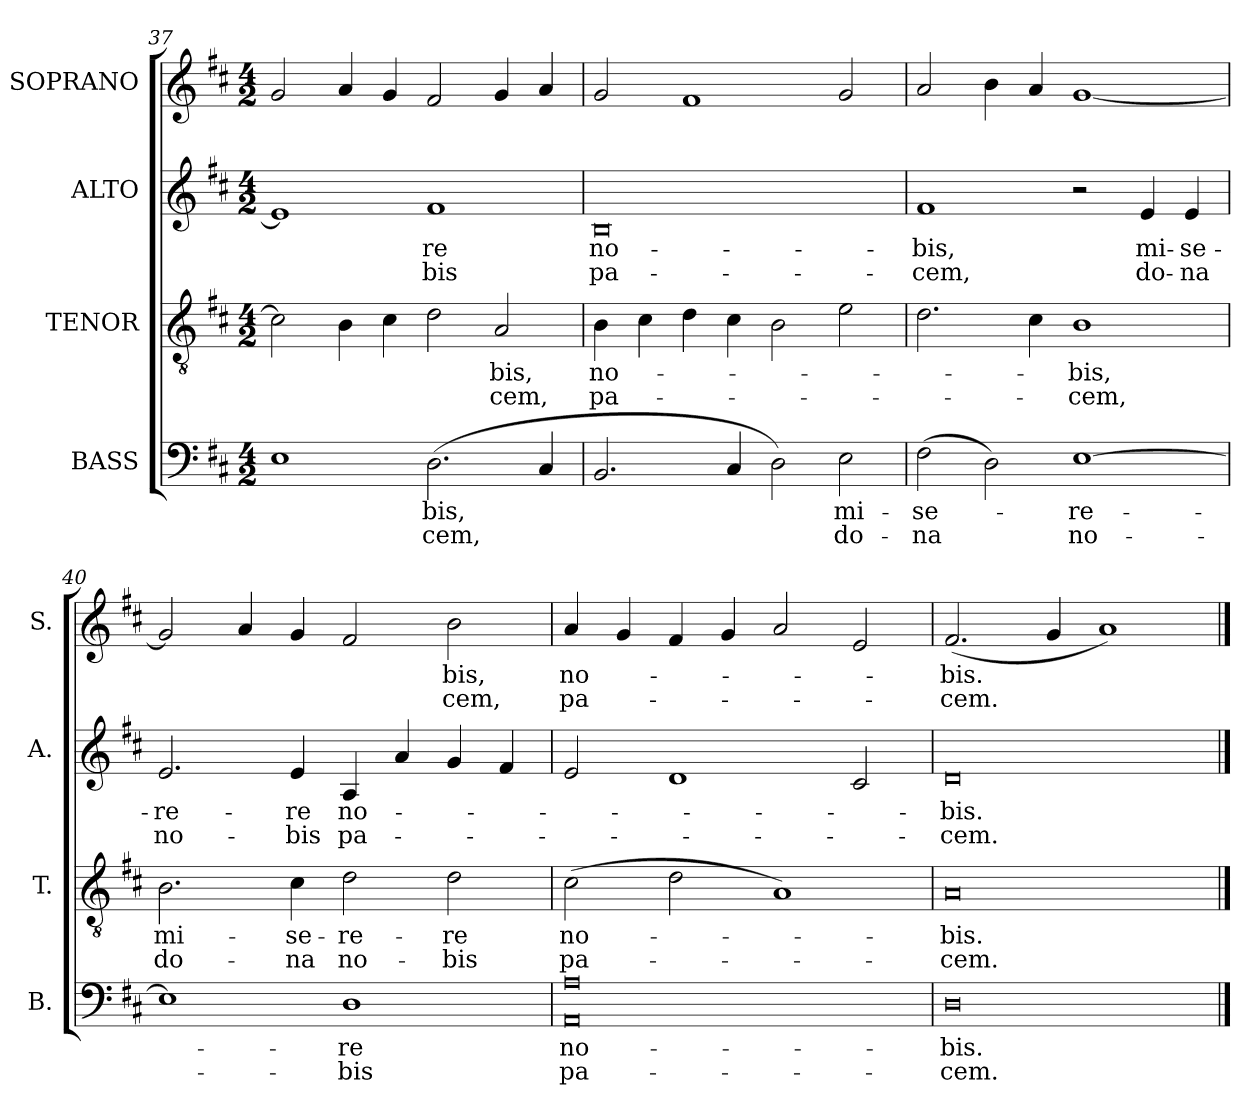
**kern	**text	**text	**kern	**text	**text	**kern	**text	**text	**kern	**text	**text
*part4	*part4	*part4	*part3	*part3	*part3	*part2	*part2	*part2	*part1	*part1	*part1
*staff4	*staff4	*staff4	*staff3	*staff3	*staff3	*staff2	*staff2	*staff2	*staff1	*staff1	*staff1
*I"BASS	*	*	*I"TENOR	*	*	*I"ALTO	*	*	*I"SOPRANO	*	*
*I'B.	*	*	*I'T.	*	*	*I'A.	*	*	*I'S.	*	*
!!LO:PB:g=z
*clefF4	*	*	*clefGv2	*	*	*clefG2	*	*	*clefG2	*	*
*	*	*	*ITrd7c12	*	*	*	*	*	*	*	*
*k[f#c#]	*	*	*k[f#c#]	*	*	*k[f#c#]	*	*	*k[f#c#]	*	*
*D:	*	*	*D:	*	*	*D:	*	*	*D:	*	*
*M4/2	*	*	*M4/2	*	*	*M4/2	*	*	*M4/2	*	*
=37	=37	=37	=37	=37	=37	=37	=37	=37	=37	=37	=37
1Ei	.	.	2C#i\]	.	.	1ei]	.	.	2gi/	.	.
.	.	.	4BBi\	.	.	.	.	.	4ai/	.	.
.	.	.	4C#i\	.	.	.	.	.	4gi/	.	.
!	!LO:LY:b:color=#000000	!LO:LY:b:color=#000000	!	!	!	!	!	!	!	!	!
!	!	!	!	!	!	!	!LO:LY:b:color=#000000	!LO:LY:b:color=#000000	!	!	!
(2.Di\	-bis,	-cem,	2Di\	.	.	1f#i	-re	-bis	2f#i/	.	.
!	!	!	!	!LO:LY:b:color=#000000	!LO:LY:b:color=#000000	!	!	!	!	!	!
.	.	.	2AAi/	-bis,	-cem,	.	.	.	4gi/	.	.
4C#i/	.	.	.	.	.	.	.	.	4ai/	.	.
=38	=38	=38	=38	=38	=38	=38	=38	=38	=38	=38	=38
!	!	!	!	!LO:LY:b:color=#000000	!LO:LY:b:color=#000000	!	!	!	!	!	!
!	!	!	!	!	!	!	!LO:LY:b:color=#000000	!LO:LY:b:color=#000000	!	!	!
2.BBi/	.	.	4BBi\	no-	pa-	0Bi	no-	pa-	2gi/	.	.
.	.	.	4C#i\	.	.	.	.	.	.	.	.
.	.	.	4Di\	.	.	.	.	.	1f#i	.	.
4C#i/	.	.	4C#i\	.	.	.	.	.	.	.	.
2Di\)	.	.	2BBi\	.	.	.	.	.	.	.	.
!	!LO:LY:b:color=#000000	!LO:LY:b:color=#000000	!	!	!	!	!	!	!	!	!
2Ei\	mi-	do-	2Ei\	.	.	.	.	.	2gi/	.	.
=39	=39	=39	=39	=39	=39	=39	=39	=39	=39	=39	=39
!	!LO:LY:b:color=#000000	!LO:LY:b:color=#000000	!	!	!	!	!	!	!	!	!
!	!	!	!	!	!	!	!LO:LY:b:color=#000000	!LO:LY:b:color=#000000	!	!	!
(2F#i\	-se-	-na	2.Di\	.	.	1f#i	-bis,	-cem,	2ai/	.	.
2Di\)	.	.	.	.	.	.	.	.	4bi\	.	.
.	.	.	4C#i\	.	.	.	.	.	4ai/	.	.
!	!LO:LY:b:color=#000000	!LO:LY:b:color=#000000	!	!	!	!	!	!	!	!	!
!	!	!	!	!LO:LY:b:color=#000000	!LO:LY:b:color=#000000	!	!	!	!	!	!
[1Ei	-re-	no-	1BBi	-bis,	-cem,	2r	.	.	[1gi	.	.
!	!	!	!	!	!	!	!LO:LY:b:color=#000000	!LO:LY:b:color=#000000	!	!	!
.	.	.	.	.	.	4ei/	mi-	do-	.	.	.
!	!	!	!	!	!	!	!LO:LY:b:color=#000000	!LO:LY:b:color=#000000	!	!	!
.	.	.	.	.	.	4ei/	-se-	-na	.	.	.
=40	=40	=40	=40	=40	=40	=40	=40	=40	=40	=40	=40
!	!	!	!	!LO:LY:b:color=#000000	!LO:LY:b:color=#000000	!	!	!	!	!	!
!	!	!	!	!	!	!	!LO:LY:b:color=#000000	!LO:LY:b:color=#000000	!	!	!
1Ei]	.	.	2.BBi\	mi-	do-	2.ei/	-re-	no-	2gi/]	.	.
.	.	.	.	.	.	.	.	.	4ai/	.	.
!	!	!	!	!LO:LY:b:color=#000000	!LO:LY:b:color=#000000	!	!	!	!	!	!
!	!	!	!	!	!	!	!LO:LY:b:color=#000000	!LO:LY:b:color=#000000	!	!	!
.	.	.	4C#i\	-se-	-na	4ei/	-re	-bis	4gi/	.	.
!	!LO:LY:b:color=#000000	!LO:LY:b:color=#000000	!	!	!	!	!	!	!	!	!
!	!	!	!	!LO:LY:b:color=#000000	!LO:LY:b:color=#000000	!	!	!	!	!	!
!	!	!	!	!	!	!	!LO:LY:b:color=#000000	!LO:LY:b:color=#000000	!	!	!
1Di	-re	-bis	2Di\	-re-	no-	4Ai/	no-	pa-	2f#i/	.	.
.	.	.	.	.	.	4ai/	.	.	.	.	.
!	!	!	!	!LO:LY:b:color=#000000	!LO:LY:b:color=#000000	!	!	!	!	!	!
!	!	!	!	!	!	!	!	!	!	!LO:LY:b:color=#000000	!LO:LY:b:color=#000000
.	.	.	2Di\	-re	-bis	4gi/	.	.	2bi\	-bis,	-cem,
.	.	.	.	.	.	4f#i/	.	.	.	.	.
=41	=41	=41	=41	=41	=41	=41	=41	=41	=41	=41	=41
!	!LO:LY:b:color=#000000	!LO:LY:b:color=#000000	!	!	!	!	!	!	!	!	!
!	!	!	!	!LO:LY:b:color=#000000	!LO:LY:b:color=#000000	!	!	!	!	!	!
!	!	!	!	!	!	!	!	!	!	!LO:LY:b:color=#000000	!LO:LY:b:color=#000000
0AAi 0Ai	no-	pa-	(2C#i\	no-	pa-	2ei/	.	.	4ai/	no-	pa-
.	.	.	.	.	.	.	.	.	4gi/	.	.
.	.	.	2Di\	.	.	1di	.	.	4f#i/	.	.
.	.	.	.	.	.	.	.	.	4gi/	.	.
.	.	.	1AAi)	.	.	.	.	.	2ai/	.	.
.	.	.	.	.	.	2c#i/	.	.	2ei/	.	.
=42	=42	=42	=42	=42	=42	=42	=42	=42	=42	=42	=42
!	!LO:LY:b:color=#000000	!LO:LY:b:color=#000000	!	!	!	!	!	!	!	!	!
!	!	!	!	!LO:LY:b:color=#000000	!LO:LY:b:color=#000000	!	!	!	!	!	!
!	!	!	!	!	!	!	!LO:LY:b:color=#000000	!LO:LY:b:color=#000000	!	!	!
!	!	!	!	!	!	!	!	!	!	!LO:LY:b:color=#000000	!LO:LY:b:color=#000000
0Di	-bis.	-cem.	0AAi	-bis.	-cem.	0di	-bis.	-cem.	(2.f#i/	-bis.	-cem.
.	.	.	.	.	.	.	.	.	4gi/	.	.
.	.	.	.	.	.	.	.	.	1ai)	.	.
==	==	==	==	==	==	==	==	==	==	==	==
*-	*-	*-	*-	*-	*-	*-	*-	*-	*-	*-	*-
